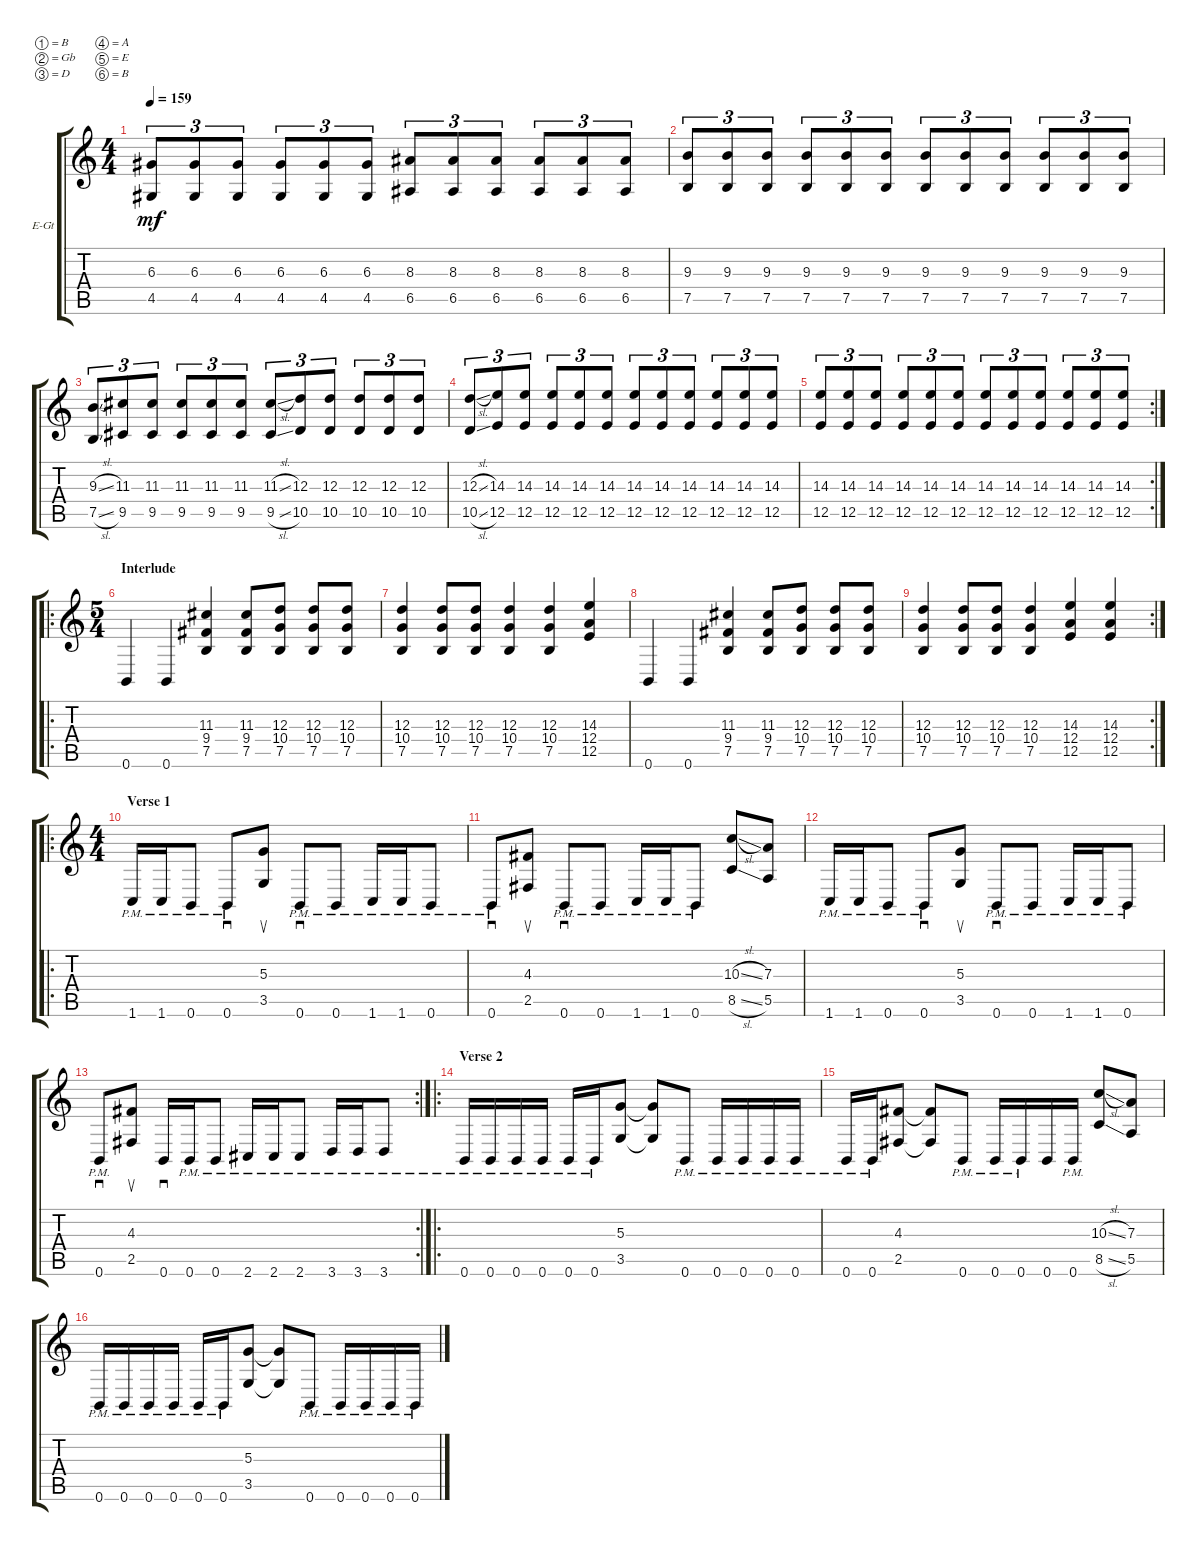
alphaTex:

\bracketExtendMode groupsimilarinstruments
\firstSystemTrackNameOrientation horizontal
\otherSystemsTrackNameOrientation horizontal
\track ("Electric Guitar 1" "E-Gt") {instrument distortionguitar}
\staff {score tabs}
\tuning (B3 Gb3 D3 A2 E2 B1)
\ts (4 4)
\tempo 159
\clef g2
\ks c
(4.5 6.3).8{tu (3 2) dy mf} (4.5 6.3).8{tu (3 2)} (4.5 6.3).8{tu (3 2)} (4.5 6.3).8{tu (3 2)} (4.5 6.3).8{tu (3 2)} (4.5 6.3).8{tu (3 2)} (6.5 8.3).8{tu (3 2)} (6.5 8.3).8{tu (3 2)} (6.5 8.3).8{tu (3 2)} (6.5 8.3).8{tu (3 2)} (6.5 8.3).8{tu (3 2)} (6.5 8.3).8{tu (3 2)} |
(7.5 9.3).8{tu (3 2)} (7.5 9.3).8{tu (3 2)} (7.5 9.3).8{tu (3 2)} (7.5 9.3).8{tu (3 2)} (7.5 9.3).8{tu (3 2)} (7.5 9.3).8{tu (3 2)} (7.5 9.3).8{tu (3 2)} (7.5 9.3).8{tu (3 2)} (7.5 9.3).8{tu (3 2)} (7.5 9.3).8{tu (3 2)} (7.5 9.3).8{tu (3 2)} (7.5 9.3).8{tu (3 2)} |
(7.5{sl} 9.3{sl}).8{tu (3 2)} (9.5 11.3).8{tu (3 2)} (9.5 11.3).8{tu (3 2)} (9.5 11.3).8{tu (3 2)} (9.5 11.3).8{tu (3 2)} (9.5 11.3).8{tu (3 2)} (9.5{sl} 11.3{sl}).8{tu (3 2)} (10.5 12.3).8{tu (3 2)} (10.5 12.3).8{tu (3 2)} (10.5 12.3).8{tu (3 2)} (10.5 12.3).8{tu (3 2)} (10.5 12.3).8{tu (3 2)} |
(10.5{sl} 12.3{sl}).8{tu (3 2)} (12.5 14.3).8{tu (3 2)} (12.5 14.3).8{tu (3 2)} (12.5 14.3).8{tu (3 2)} (12.5 14.3).8{tu (3 2)} (12.5 14.3).8{tu (3 2)} (12.5 14.3).8{tu (3 2)} (12.5 14.3).8{tu (3 2)} (12.5 14.3).8{tu (3 2)} (12.5 14.3).8{tu (3 2)} (12.5 14.3).8{tu (3 2)} (12.5 14.3).8{tu (3 2)} |
\rc 2
(12.5 14.3).8{tu (3 2)} (12.5 14.3).8{tu (3 2)} (12.5 14.3).8{tu (3 2)} (12.5 14.3).8{tu (3 2)} (12.5 14.3).8{tu (3 2)} (12.5 14.3).8{tu (3 2)} (12.5 14.3).8{tu (3 2)} (12.5 14.3).8{tu (3 2)} (12.5 14.3).8{tu (3 2)} (12.5 14.3).8{tu (3 2)} (12.5 14.3).8{tu (3 2)} (12.5 14.3).8{tu (3 2)} |
\ro
\ts (5 4)
\section ("" "Interlude")
0.6.4 0.6.4 (7.5 9.4 11.3).4 (7.5 9.4 11.3).8 (7.5 10.4 12.3).8 (12.3 10.4 7.5).8 (7.5 10.4 12.3).8 |
(7.5 10.4 12.3).4 (7.5 10.4 12.3).8 (7.5 10.4 12.3).8 (7.5 10.4 12.3).4 (7.5 10.4 12.3).4 (12.4 14.3 12.5).4 |
0.6.4 0.6.4 (7.5 9.4 11.3).4 (7.5 9.4 11.3).8 (7.5 10.4 12.3).8 (12.3 10.4 7.5).8 (7.5 10.4 12.3).8 |
\rc 2
(7.5 10.4 12.3).4 (7.5 10.4 12.3).8 (7.5 10.4 12.3).8 (7.5 10.4 12.3).4 (12.4 14.3 12.5).4 (12.4 14.3 12.5).4 |
\ro
\ts (4 4)
\section ("" "Verse 1")
1.6{pm}.16 1.6{pm}.16 0.6{pm}.8 0.6{pm}.8{sd} (3.5 5.3).8{su} 0.6{pm}.8{sd} 0.6{pm}.8 1.6{pm}.16 1.6{pm}.16 0.6{pm}.8 |
0.6{pm}.8{sd} (2.5 4.3).8{su} 0.6{pm}.8{sd} 0.6{pm}.8 1.6{pm}.16 1.6{pm}.16 0.6{pm}.8 (8.5{sl} 10.3{sl}).8 (5.5 7.3).8 |
1.6{pm}.16 1.6{pm}.16 0.6{pm}.8 0.6{pm}.8{sd} (3.5 5.3).8{su} 0.6{pm}.8{sd} 0.6{pm}.8 1.6{pm}.16 1.6{pm}.16 0.6{pm}.8 |
\rc 2
0.6{pm}.8{sd} (2.5 4.3).8{su} 0.6.16{sd} 0.6{pm}.16 0.6{pm}.8 2.6{pm}.16 2.6{pm}.16 2.6{pm}.8 3.6{pm}.16 3.6{pm}.16 3.6{pm}.8 |
\ro
\section ("" "Verse 2")
0.6{pm}.16 0.6{pm}.16 0.6{pm}.16 0.6{pm}.16 0.6{pm}.16 0.6{pm}.16 (3.5 5.3).8 (3.5{t} 5.3{t}).8 0.6{pm}.8 0.6{pm}.16 0.6{pm}.16 0.6{pm}.16 0.6{pm}.16 |
0.6{pm}.16 0.6{pm}.16 (2.5 4.3).8 (2.5{t} 4.3{t}).8 0.6{pm}.8 0.6{pm}.16 0.6{pm}.16 0.6.16 0.6{pm}.16 (8.5{sl} 10.3{sl}).8 (5.5 7.3).8 |
0.6{pm}.16 0.6{pm}.16 0.6{pm}.16 0.6{pm}.16 0.6{pm}.16 0.6{pm}.16 (3.5 5.3).8 (3.5{t} 5.3{t}).8 0.6{pm}.8 0.6{pm}.16 0.6{pm}.16 0.6{pm}.16 0.6{pm}.16
